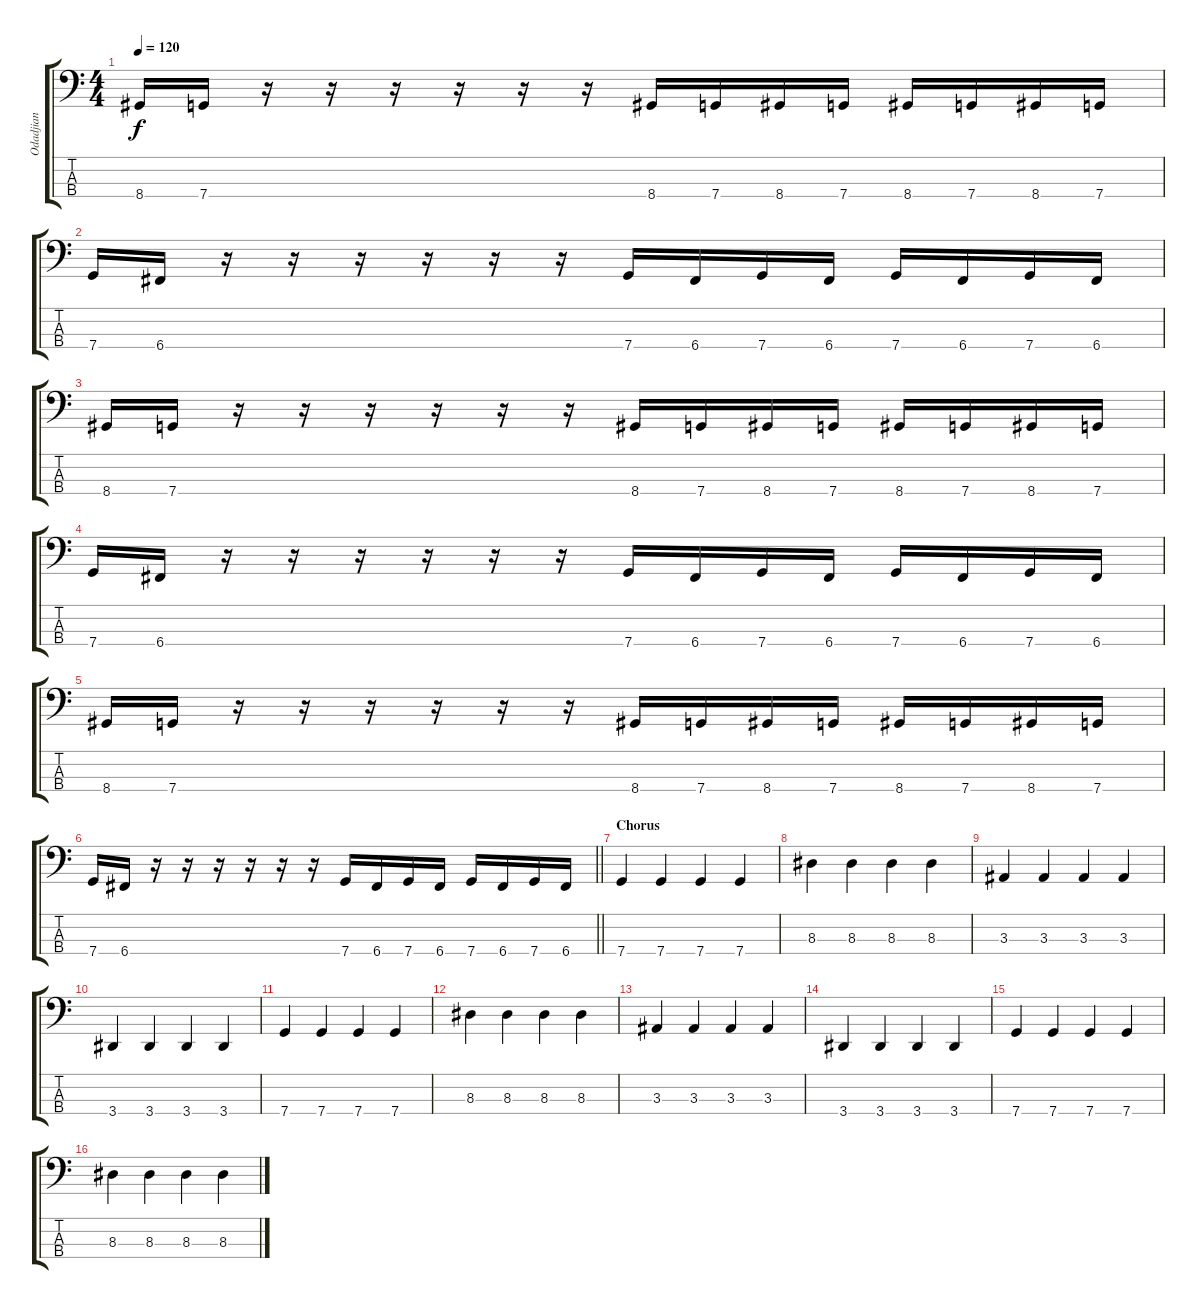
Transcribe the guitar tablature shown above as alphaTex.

\track ("Odadjian" "Odadjian") {instrument electricbassfinger}
\staff {score tabs}
\tuning (F2 C2 G1 C1) {hide}
\ts (4 4)
\tempo 120
\clef f4
\ks c
8.4.16{dy f} 7.4.16 r.16 r.16 r.16 r.16 r.16 r.16 8.4.16 7.4.16 8.4.16 7.4.16 8.4.16 7.4.16 8.4.16 7.4.16 |
7.4.16 6.4.16 r.16 r.16 r.16 r.16 r.16 r.16 7.4.16 6.4.16 7.4.16 6.4.16 7.4.16 6.4.16 7.4.16 6.4.16 |
8.4.16 7.4.16 r.16 r.16 r.16 r.16 r.16 r.16 8.4.16 7.4.16 8.4.16 7.4.16 8.4.16 7.4.16 8.4.16 7.4.16 |
7.4.16 6.4.16 r.16 r.16 r.16 r.16 r.16 r.16 7.4.16 6.4.16 7.4.16 6.4.16 7.4.16 6.4.16 7.4.16 6.4.16 |
8.4.16 7.4.16 r.16 r.16 r.16 r.16 r.16 r.16 8.4.16 7.4.16 8.4.16 7.4.16 8.4.16 7.4.16 8.4.16 7.4.16 |
\barLineRight lightlight
7.4.16 6.4.16 r.16 r.16 r.16 r.16 r.16 r.16 7.4.16 6.4.16 7.4.16 6.4.16 7.4.16 6.4.16 7.4.16 6.4.16 |
\section ("" "Chorus")
7.4.4 7.4.4 7.4.4 7.4.4 |
8.3.4 8.3.4 8.3.4 8.3.4 |
3.3.4 3.3.4 3.3.4 3.3.4 |
3.4.4 3.4.4 3.4.4 3.4.4 |
7.4.4 7.4.4 7.4.4 7.4.4 |
8.3.4 8.3.4 8.3.4 8.3.4 |
3.3.4 3.3.4 3.3.4 3.3.4 |
3.4.4 3.4.4 3.4.4 3.4.4 |
7.4.4 7.4.4 7.4.4 7.4.4 |
8.3.4 8.3.4 8.3.4 8.3.4
